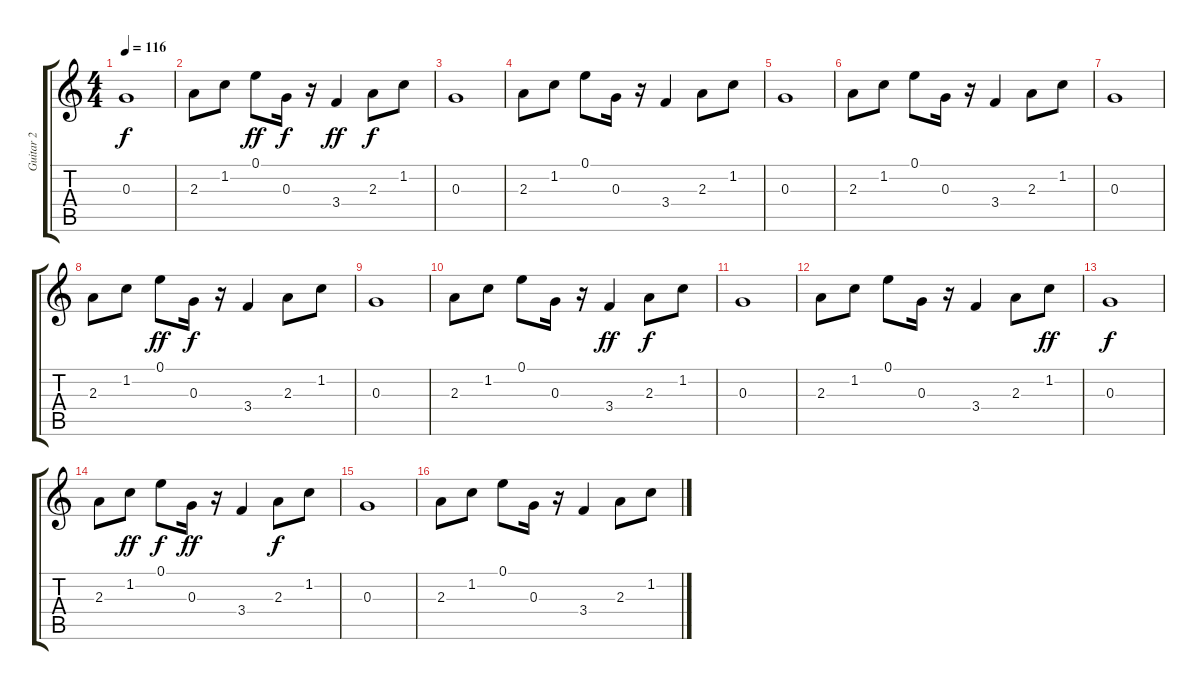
\track ("Guitar 2" "Guitar 2") {instrument electricguitarclean}
\staff {score tabs}
\tuning (E4 B3 G3 D3 A2 E2) {hide}
\ts (4 4)
\tempo 116
\clef g2
\ks c
0.3.1{dy f} |
2.3.8 1.2.8 0.1.8{dy ff} 0.3.16{dy f} r.16 3.4.4{dy ff} 2.3.8{dy f} 1.2.8 |
0.3.1 |
2.3.8 1.2.8 0.1.8 0.3.16 r.16 3.4.4 2.3.8 1.2.8 |
0.3.1 |
2.3.8 1.2.8 0.1.8 0.3.16 r.16 3.4.4 2.3.8 1.2.8 |
0.3.1 |
2.3.8 1.2.8 0.1.8{dy ff} 0.3.16{dy f} r.16 3.4.4 2.3.8 1.2.8 |
0.3.1 |
2.3.8 1.2.8 0.1.8 0.3.16 r.16 3.4.4{dy ff} 2.3.8{dy f} 1.2.8 |
0.3.1 |
2.3.8 1.2.8 0.1.8 0.3.16 r.16 3.4.4 2.3.8 1.2.8{dy ff} |
0.3.1{dy f} |
2.3.8 1.2.8{dy ff} 0.1.8{dy f} 0.3.16{dy ff} r.16 3.4.4 2.3.8{dy f} 1.2.8 |
0.3.1 |
2.3.8 1.2.8 0.1.8 0.3.16 r.16 3.4.4 2.3.8 1.2.8
